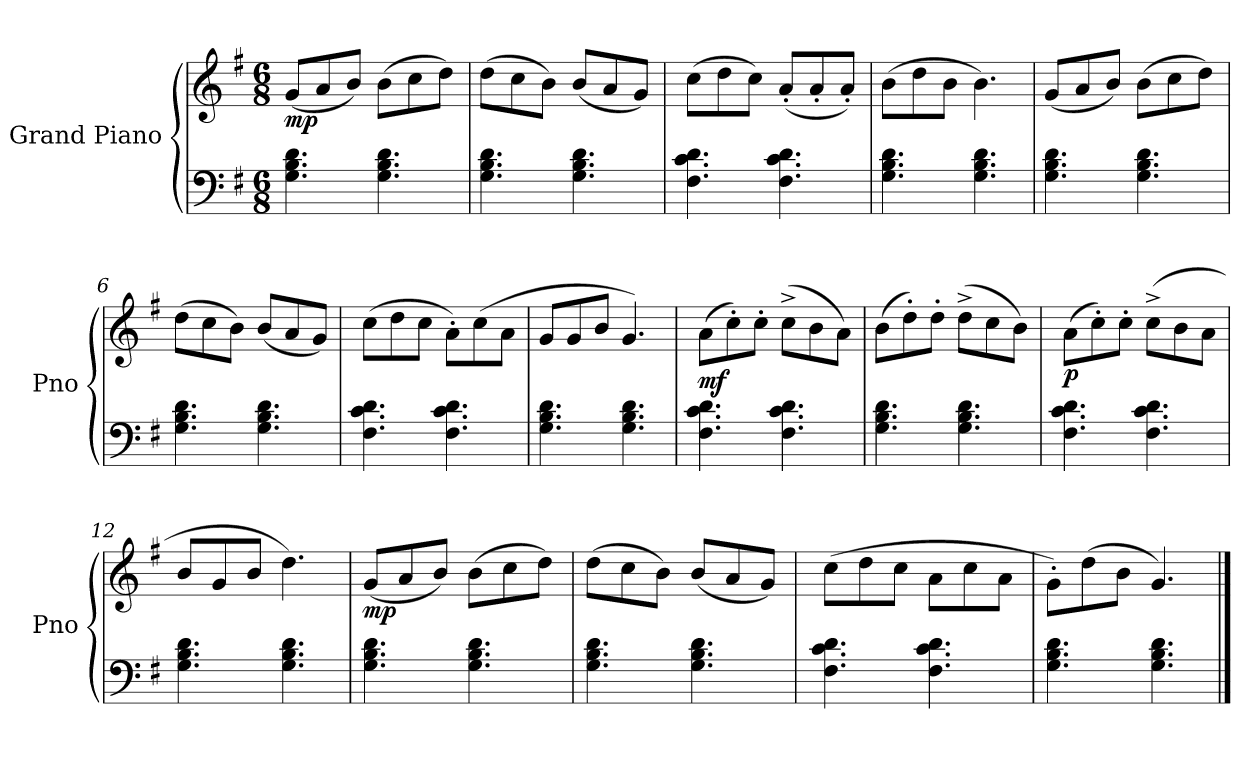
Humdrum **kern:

**kern	**kern	**dynam
*part1	*part1	*part1
*staff2	*staff1	*staff1/2
*I"Grand Piano	*	*
*I'Pno	*	*
*stria5	*stria5	*
*clefF4	*clefG2	*
*k[f#]	*k[f#]	*
*M6/8	*M6/8	*
*MM120	*MM120	*
=1	=1	=1
!	!	!LO:DY:b
4.G 4.B 4.d	(8gL	mp
.	8a	.
.	8bJ)	.
4.G 4.B 4.d	(8bL	.
.	8cc	.
.	8ddJ)	.
=2	=2	=2
4.G 4.B 4.d	(8ddL	.
.	8cc	.
.	8bJ)	.
4.G 4.B 4.d	(8bL	.
.	8a	.
.	8gJ)	.
=3	=3	=3
4.d 4.F# 4.c	(8ccL	.
.	8dd	.
.	8ccJ)	.
4.d 4.F# 4.c	(8a'L	.
.	8a'	.
.	8a'J)	.
=4	=4	=4
4.G 4.B 4.d	(8bL	.
.	8dd	.
.	8bJ	.
4.G 4.B 4.d	4.b)	.
=5	=5	=5
4.G 4.B 4.d	(8gL	.
.	8a	.
.	8bJ)	.
4.G 4.B 4.d	(8bL	.
.	8cc	.
.	8ddJ)	.
=6	=6	=6
4.G 4.B 4.d	(8ddL	.
.	8cc	.
.	8bJ)	.
4.G 4.B 4.d	(8bL	.
.	8a	.
.	8gJ)	.
=7	=7	=7
4.d 4.F# 4.c	(8ccL	.
.	8dd	.
.	8ccJ	.
4.d 4.F# 4.c	8a'L)	.
.	(8cc	.
.	8aJ	.
=8	=8	=8
4.G 4.B 4.d	8gL	.
.	8g	.
.	8bJ	.
4.G 4.B 4.d	4.g)	.
=9	=9	=9
!	!	!LO:DY:b
4.d 4.F# 4.c	(8aL	mf
.	8cc')	.
.	8cc'J	.
4.d 4.F# 4.c	(8cc^L	.
.	8b	.
.	8aJ)	.
=10	=10	=10
4.G 4.B 4.d	(8bL	.
.	8dd')	.
.	8dd'J	.
4.G 4.B 4.d	(8dd^L	.
.	8cc	.
.	8bJ)	.
=11	=11	=11
!	!	!LO:DY:b
4.d 4.F# 4.c	(8aL	p
.	8cc')	.
.	8cc'J	.
4.d 4.F# 4.c	(8cc^L	.
.	8b	.
.	8aJ	.
=12	=12	=12
4.G 4.B 4.d	8bL	.
.	8g	.
.	8bJ	.
4.G 4.B 4.d	4.dd)	.
=13	=13	=13
!	!	!LO:DY:b
4.G 4.B 4.d	(8gL	mp
.	8a	.
.	8bJ)	.
4.G 4.B 4.d	(8bL	.
.	8cc	.
.	8ddJ)	.
=14	=14	=14
4.G 4.B 4.d	(8ddL	.
.	8cc	.
.	8bJ)	.
4.G 4.B 4.d	(8bL	.
.	8a	.
.	8gJ)	.
=15	=15	=15
4.d 4.F# 4.c	(8ccL	.
.	8dd	.
.	8ccJ	.
4.d 4.F# 4.c	8aL	.
.	8cc	.
.	8aJ	.
=16	=16	=16
4.G 4.B 4.d	8g'L)	.
.	(8dd	.
.	8bJ	.
4.G 4.B 4.d	4.g)	.
==	==	==
*-	*-	*-
